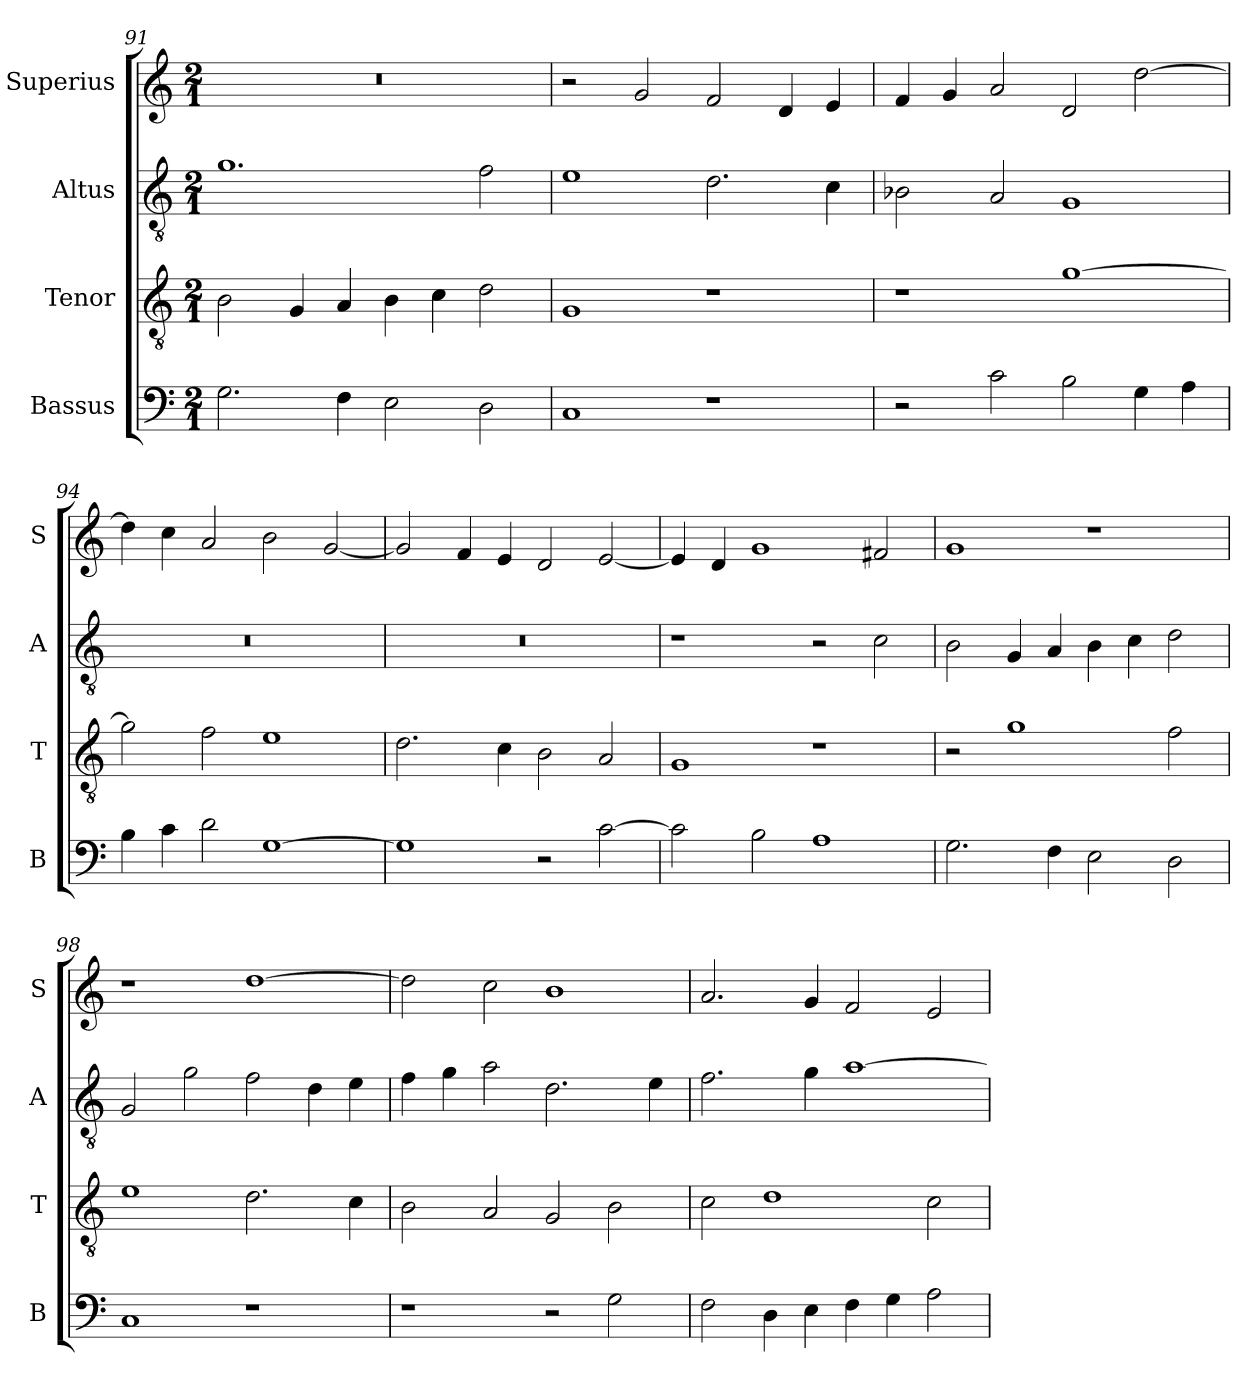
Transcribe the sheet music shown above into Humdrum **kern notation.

**kern	**kern	**kern	**kern
*part4	*part3	*part2	*part1
*staff4	*staff3	*staff2	*staff1
*I"Bassus	*I"Tenor	*I"Altus	*I"Superius
*I'B	*I'T	*I'A	*I'S
*clefF4	*clefGv2	*clefGv2	*clefG2
*k[]	*k[]	*k[]	*k[]
*M2/1	*M2/1	*M2/1	*M2/1
=91	=91	=91	=91
2.G\	2B\	1.g	0r
.	4G/	.	.
4F\	4A/	.	.
2E\	4B\	.	.
.	4c\	.	.
2D\	2d\	2f\	.
=92	=92	=92	=92
1C	1G	1e	2r
.	.	.	2g/
1r	1r	2.d\	2f/
.	.	.	4d/
.	.	4c\	4e/
=93	=93	=93	=93
2r	1r	2B-X\	4f/
.	.	.	4g/
2c\	.	2A/	2a/
2B\	[1g	1G	2d/
4G\	.	.	[2dd\
4A\	.	.	.
=94	=94	=94	=94
4B\	2g\]	0r	4dd\]
4c\	.	.	4cc\
2d\	2f\	.	2a/
[1G	1e	.	2b\
.	.	.	[2g/
=95	=95	=95	=95
1G]	2.d\	0r	2g/]
.	.	.	4f/
.	4c\	.	4e/
2r	2B\	.	2d/
[2c\	2A/	.	[2e/
=96	=96	=96	=96
2c\]	1G	1r	4e/]
.	.	.	4d/
2B\	.	.	1g
1A	1r	2r	.
.	.	2c\	2f#X/
=97	=97	=97	=97
2.G\	2r	2B\	1g
.	1g	4G/	.
4F\	.	4A/	.
2E\	.	4B\	1r
.	.	4c\	.
2D\	2f\	2d\	.
=98	=98	=98	=98
1C	1e	2G/	1r
.	.	2g\	.
1r	2.d\	2f\	[1dd
.	.	4d\	.
.	4c\	4e\	.
=99	=99	=99	=99
1r	2B\	4f\	2dd\]
.	.	4g\	.
.	2A/	2a\	2cc\
2r	2G/	2.d\	1b
2G\	2B\	.	.
.	.	4e\	.
=100	=100	=100	=100
2F\	2c\	2.f\	2.a/
4D\	1d	.	.
4E\	.	4g\	4g/
4F\	.	[1a	2f/
4G\	.	.	.
2A\	2c\	.	2e/
=	=	=	=
*-	*-	*-	*-
